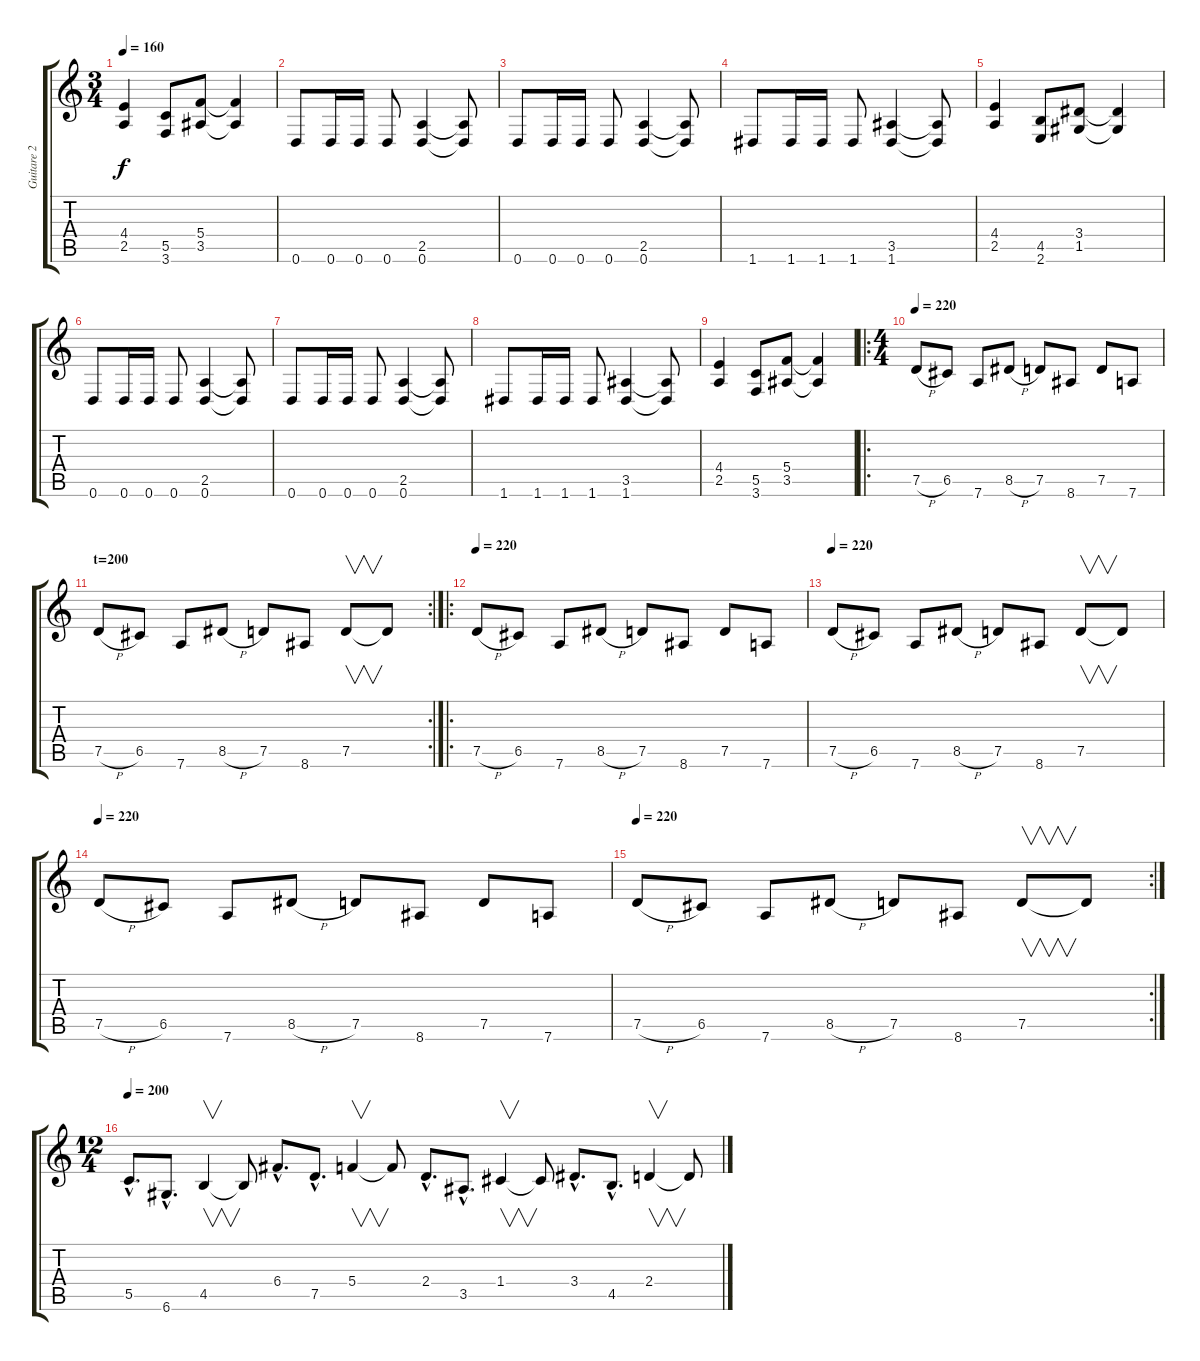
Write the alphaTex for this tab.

\track ("Guitare 2 " "Guitare 2 ") {instrument distortionguitar}
\staff {score tabs}
\tuning (D4 A3 F3 C3 G2 D2) {hide}
\ts (3 4)
\tempo 160
\clef g2
\ks c
(4.4 2.5).4{dy f} (5.5 3.6).8 (5.4 3.5).8 (5.4{t} 3.5{t}).4 |
0.6.8 0.6.16 0.6.16 0.6.8 (2.5 0.6).4 (2.5{t} 0.6{t}).8 |
0.6.8 0.6.16 0.6.16 0.6.8 (2.5 0.6).4 (2.5{t} 0.6{t}).8 |
1.6.8 1.6.16 1.6.16 1.6.8 (3.5 1.6).4 (3.5{t} 1.6{t}).8 |
(4.4 2.5).4 (4.5 2.6).8 (3.4 1.5).8 (3.4{t} 1.5{t}).4 |
0.6.8 0.6.16 0.6.16 0.6.8 (2.5 0.6).4 (2.5{t} 0.6{t}).8 |
0.6.8 0.6.16 0.6.16 0.6.8 (2.5 0.6).4 (2.5{t} 0.6{t}).8 |
1.6.8 1.6.16 1.6.16 1.6.8 (3.5 1.6).4 (3.5{t} 1.6{t}).8 |
(4.4 2.5).4 (5.5 3.6).8 (5.4 3.5).8 (5.4{t} 3.5{t}).4 |
\ro
\ts (4 4)
\tempo 200
\tempo 220
7.5{h}.8 6.5.8 7.6.8 8.5{h}.8 7.5.8 8.6.8 7.5.8 7.6.8 |
\rc 2
\section ("" "t=200")
7.5{h}.8 6.5.8 7.6.8 8.5{h}.8 7.5.8 8.6.8 7.5.8{v} 7.5{t}.8 |
\ro
\tempo 220
7.5{h}.8 6.5.8 7.6.8 8.5{h}.8 7.5.8 8.6.8 7.5.8 7.6.8 |
\tempo 220
7.5{h}.8 6.5.8 7.6.8 8.5{h}.8 7.5.8 8.6.8 7.5.8{v} 7.5{t}.8 |
\tempo 220
7.5{h}.8 6.5.8 7.6.8 8.5{h}.8 7.5.8 8.6.8 7.5.8 7.6.8 |
\rc 2
\tempo 220
7.5{h}.8 6.5.8 7.6.8 8.5{h}.8 7.5.8 8.6.8 7.5.8{v} 7.5{t}.8 |
\ts (12 4)
\tempo 220
\tempo 200
5.5{hac}.8{d} 6.6{hac}.8{d} 4.5.4{v} 4.5{t}.8 6.4{hac}.8{d} 7.5{hac}.8{d} 5.4.4{v} 5.4{t}.8 2.4{hac}.8{d} 3.5{hac}.8{d} 1.4.4{v} 1.4{t}.8 3.4{hac}.8{d} 4.5{hac}.8{d} 2.4.4{v} 2.4{t}.8
